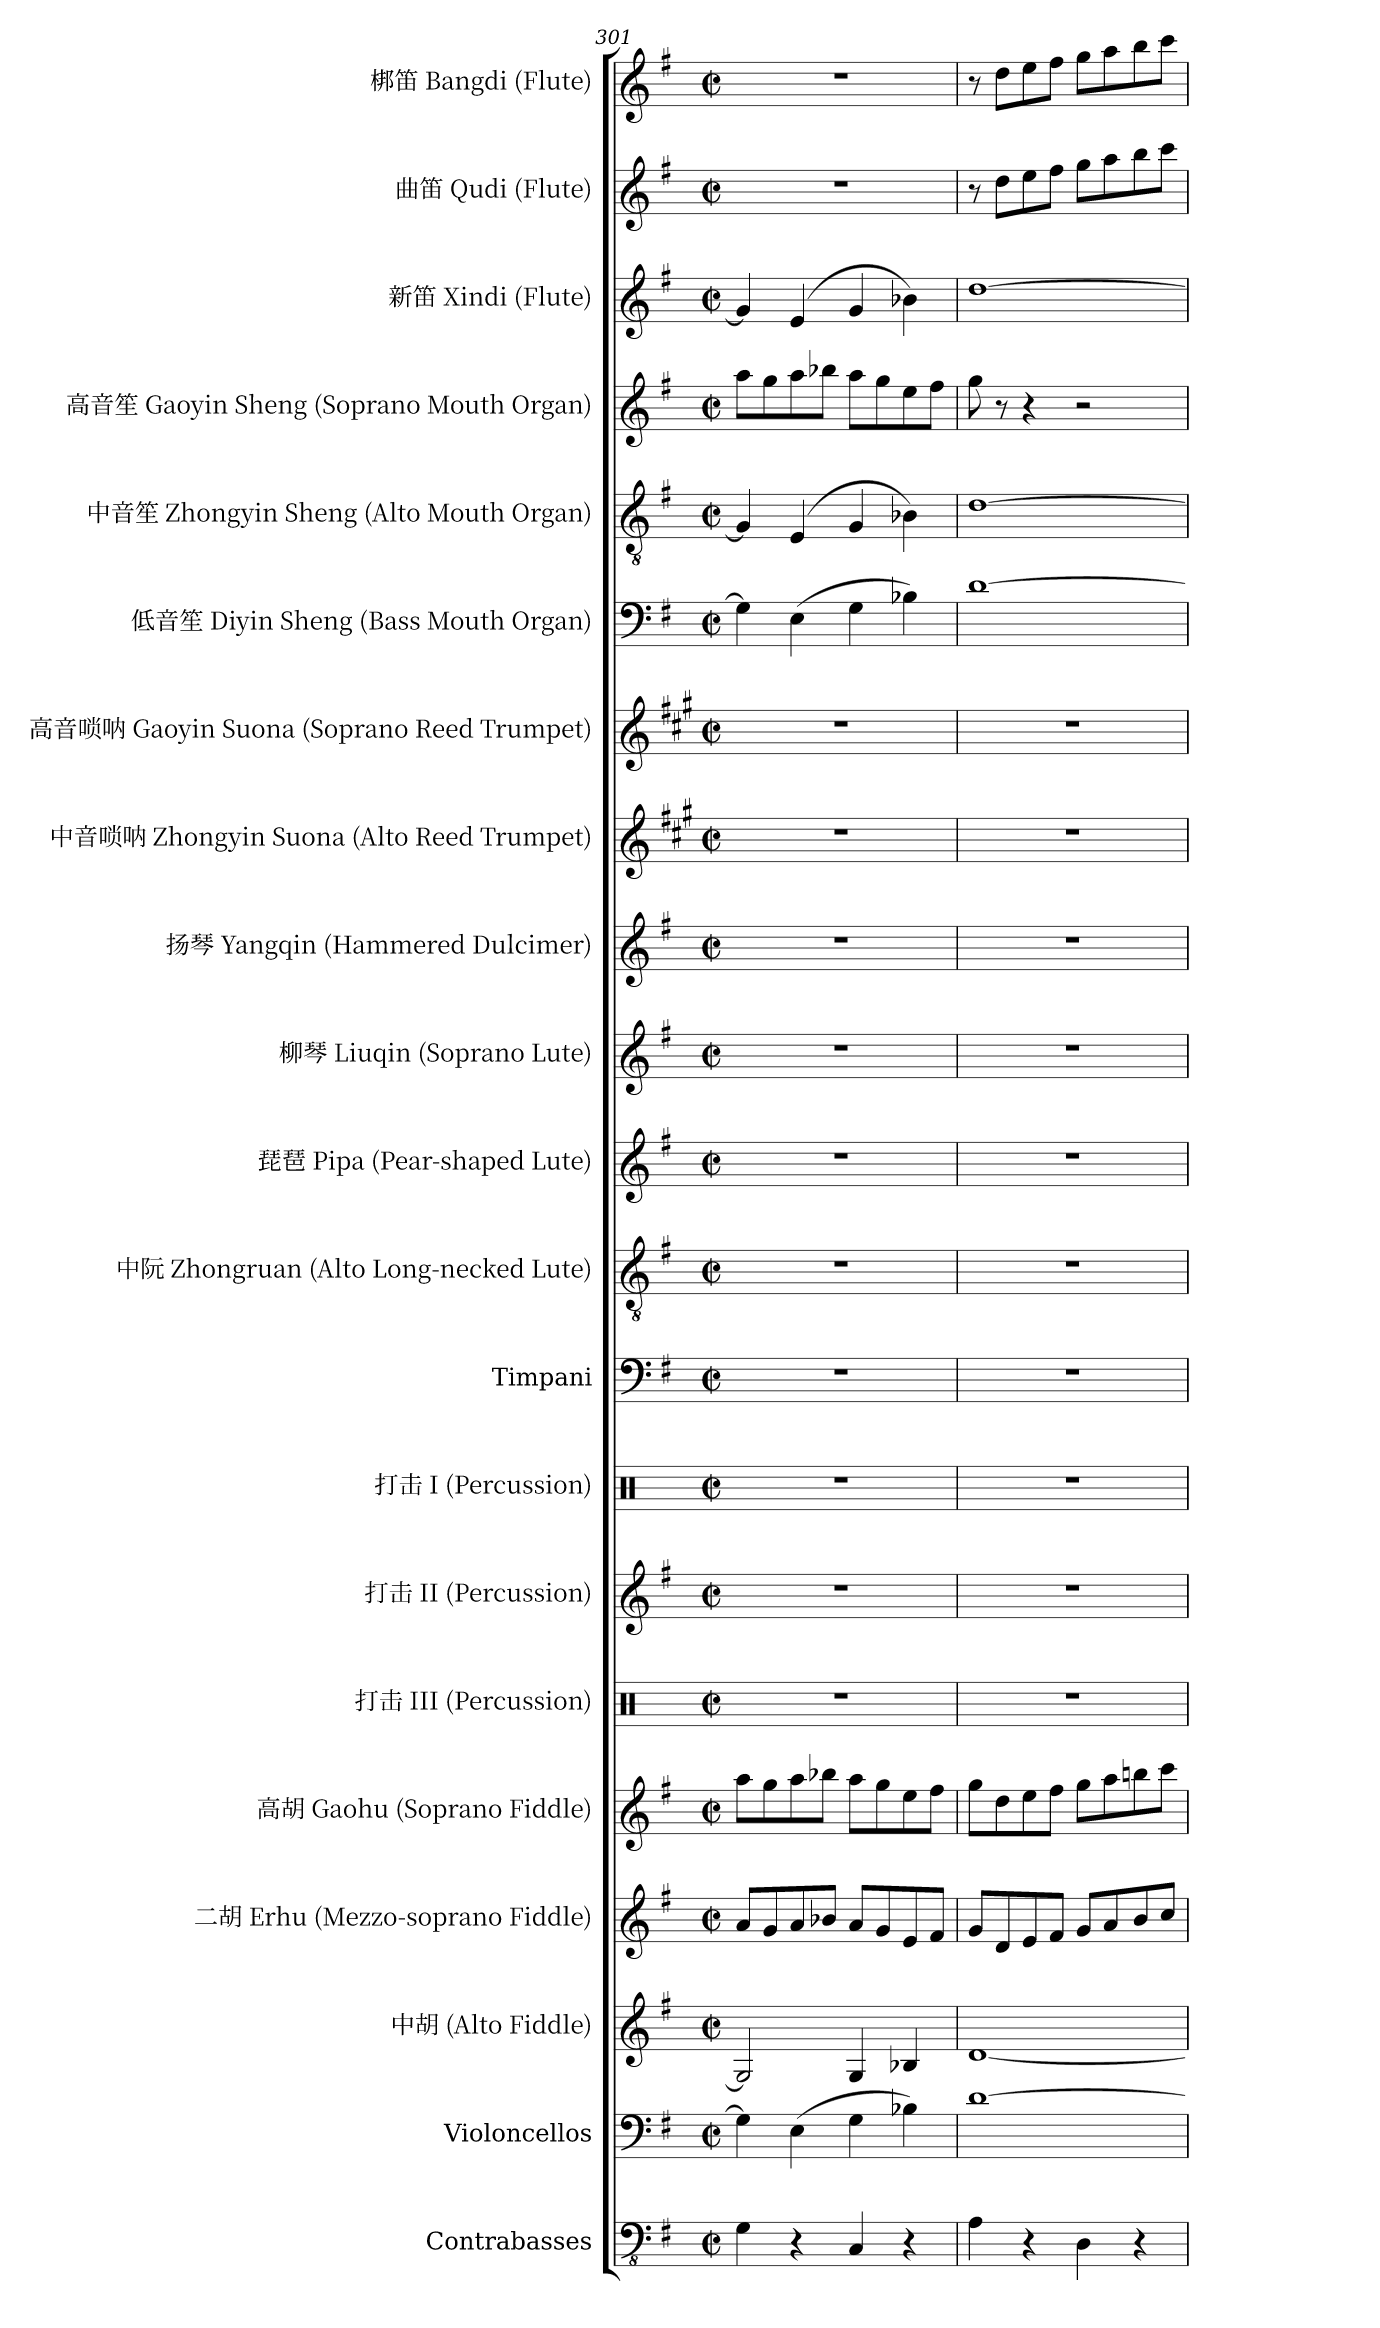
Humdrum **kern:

**kern	**kern	**kern	**kern	**kern	**kern	**kern	**kern	**kern	**kern	**kern	**kern	**kern	**kern	**kern	**kern	**kern	**kern	**kern	**kern	**kern
*part21	*part20	*part19	*part18	*part17	*part16	*part15	*part14	*part13	*part12	*part11	*part10	*part9	*part8	*part7	*part6	*part5	*part4	*part3	*part2	*part1
*staff21	*staff20	*staff19	*staff18	*staff17	*staff16	*staff15	*staff14	*staff13	*staff12	*staff11	*staff10	*staff9	*staff8	*staff7	*staff6	*staff5	*staff4	*staff3	*staff2	*staff1
*I"Contrabasses	*I"Violoncellos	*I"中胡 (Alto Fiddle)	*I"二胡 Erhu (Mezzo-soprano Fiddle)	*I"高胡 Gaohu (Soprano Fiddle)	*I"打击 III (Percussion)	*I"打击 II (Percussion)	*I"打击 I (Percussion)	*I"Timpani	*I"中阮 Zhongruan (Alto Long-necked Lute)	*I"琵琶 Pipa (Pear-shaped Lute)	*I"柳琴 Liuqin (Soprano Lute)	*I"扬琴 Yangqin  (Hammered Dulcimer)	*I"中音唢呐 Zhongyin Suona (Alto Reed Trumpet)	*I"高音唢呐 Gaoyin Suona (Soprano Reed Trumpet)	*I"低音笙 Diyin Sheng (Bass Mouth Organ)	*I"中音笙 Zhongyin Sheng (Alto Mouth Organ)	*I"高音笙 Gaoyin Sheng (Soprano Mouth Organ)	*I"新笛 Xindi (Flute)	*I"曲笛 Qudi (Flute)	*I"梆笛 Bangdi (Flute)
*I'Cbs.	*I'Vcs.	*	*	*	*I'打击 III	*I'打击 II	*I'打击 I	*I'Timp.	*	*	*	*	*	*	*	*	*	*	*	*
*clefFv4	*clefF4	*clefG2	*clefG2	*clefG2	*clefX	*clefG2	*clefX	*clefF4	*clefGv2	*clefG2	*clefG2	*clefG2	*clefG2	*clefG2	*clefF4	*clefGv2	*clefG2	*clefG2	*clefG2	*clefG2
*	*	*	*	*	*	*	*	*	*	*ITrd7c12	*	*	*ITrd1c2	*ITrd1c2	*	*	*	*	*	*
*k[f#]	*k[f#]	*k[f#]	*k[f#]	*k[f#]	*k[]	*k[f#]	*k[]	*k[f#]	*k[f#]	*k[f#]	*k[f#]	*k[f#]	*k[f#]	*k[f#]	*k[f#]	*k[f#]	*k[f#]	*k[f#]	*k[f#]	*k[f#]
*M2/2	*M2/2	*M2/2	*M2/2	*M2/2	*M2/2	*M2/2	*M2/2	*M2/2	*M2/2	*M2/2	*M2/2	*M2/2	*M2/2	*M2/2	*M2/2	*M2/2	*M2/2	*M2/2	*M2/2	*M2/2
*met(c|)	*met(c|)	*met(c|)	*met(c|)	*met(c|)	*met(c|)	*met(c|)	*met(c|)	*met(c|)	*met(c|)	*met(c|)	*met(c|)	*met(c|)	*met(c|)	*met(c|)	*met(c|)	*met(c|)	*met(c|)	*met(c|)	*met(c|)	*met(c|)
=301	=301	=301	=301	=301	=301	=301	=301	=301	=301	=301	=301	=301	=301	=301	=301	=301	=301	=301	=301	=301
4GG\	4G\]	2G/]	8a/L	8aa\L	1r	1r	1r	1r	1r	1r	1r	1r	1r	1r	4G\]	4G/]	8aa\L	4g/]	1r	1r
.	.	.	8g/	8gg\	.	.	.	.	.	.	.	.	.	.	.	.	8gg\	.	.	.
4r	(4E\	.	8a/	8aa\	.	.	.	.	.	.	.	.	.	.	(4E\	(4E/	8aa\	(4e/	.	.
.	.	.	8b-X/J	8bb-X\J	.	.	.	.	.	.	.	.	.	.	.	.	8bb-X\J	.	.	.
4CC/	4G\	4G/	8a/L	8aa\L	.	.	.	.	.	.	.	.	.	.	4G\	4G/	8aa\L	4g/	.	.
.	.	.	8g/	8gg\	.	.	.	.	.	.	.	.	.	.	.	.	8gg\	.	.	.
4r	4B-X\)	4B-X/	8e/	8ee\	.	.	.	.	.	.	.	.	.	.	4B-X\)	4B-X\)	8ee\	4b-X\)	.	.
.	.	.	8f#/J	8ff#\J	.	.	.	.	.	.	.	.	.	.	.	.	8ff#\J	.	.	.
!!LO:PB:g=z
=302	=302	=302	=302	=302	=302	=302	=302	=302	=302	=302	=302	=302	=302	=302	=302	=302	=302	=302	=302	=302
4AA\	[1d	[1d	8g/L	8gg\L	1r	1r	1r	1r	1r	1r	1r	1r	1r	1r	[1d	[1d	8gg\	[1dd	8r	8r
.	.	.	8d/	8dd\	.	.	.	.	.	.	.	.	.	.	.	.	8r	.	8dd\L	8dd\L
4r	.	.	8e/	8ee\	.	.	.	.	.	.	.	.	.	.	.	.	4r	.	8ee\	8ee\
.	.	.	8f#/J	8ff#\J	.	.	.	.	.	.	.	.	.	.	.	.	.	.	8ff#\J	8ff#\J
4DD\	.	.	8g/L	8gg\L	.	.	.	.	.	.	.	.	.	.	.	.	2r	.	8gg\L	8gg\L
.	.	.	8a/	8aa\	.	.	.	.	.	.	.	.	.	.	.	.	.	.	8aa\	8aa\
4r	.	.	8b/	8bbn\	.	.	.	.	.	.	.	.	.	.	.	.	.	.	8bb\	8bb\
.	.	.	8cc/J	8ccc\J	.	.	.	.	.	.	.	.	.	.	.	.	.	.	8ccc\J	8ccc\J
=	=	=	=	=	=	=	=	=	=	=	=	=	=	=	=	=	=	=	=	=
*-	*-	*-	*-	*-	*-	*-	*-	*-	*-	*-	*-	*-	*-	*-	*-	*-	*-	*-	*-	*-
